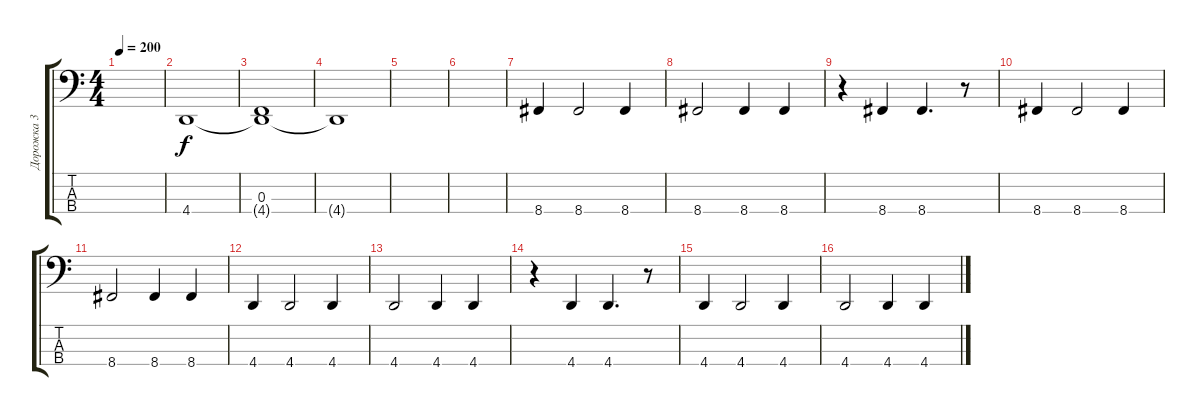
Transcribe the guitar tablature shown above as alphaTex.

\track ("Дорожка 3" "Дорожка 3") {instrument electricbassfinger}
\staff {score tabs}
\tuning (Eb2 Bb1 F1 Bb0) {hide}
\ts (4 4)
\tempo 200
\clef f4
\ks c
|
4.4.1 |
(0.3 4.4{t}).1 |
4.4{t}.1 |
|
|
8.4.4 8.4.2 8.4.4 |
8.4.2 8.4.4 8.4.4 |
r.4 8.4.4 8.4.4{d} r.8 |
8.4.4 8.4.2 8.4.4 |
8.4.2 8.4.4 8.4.4 |
4.4.4 4.4.2 4.4.4 |
4.4.2 4.4.4 4.4.4 |
r.4 4.4.4 4.4.4{d} r.8 |
4.4.4 4.4.2 4.4.4 |
4.4.2 4.4.4 4.4.4
